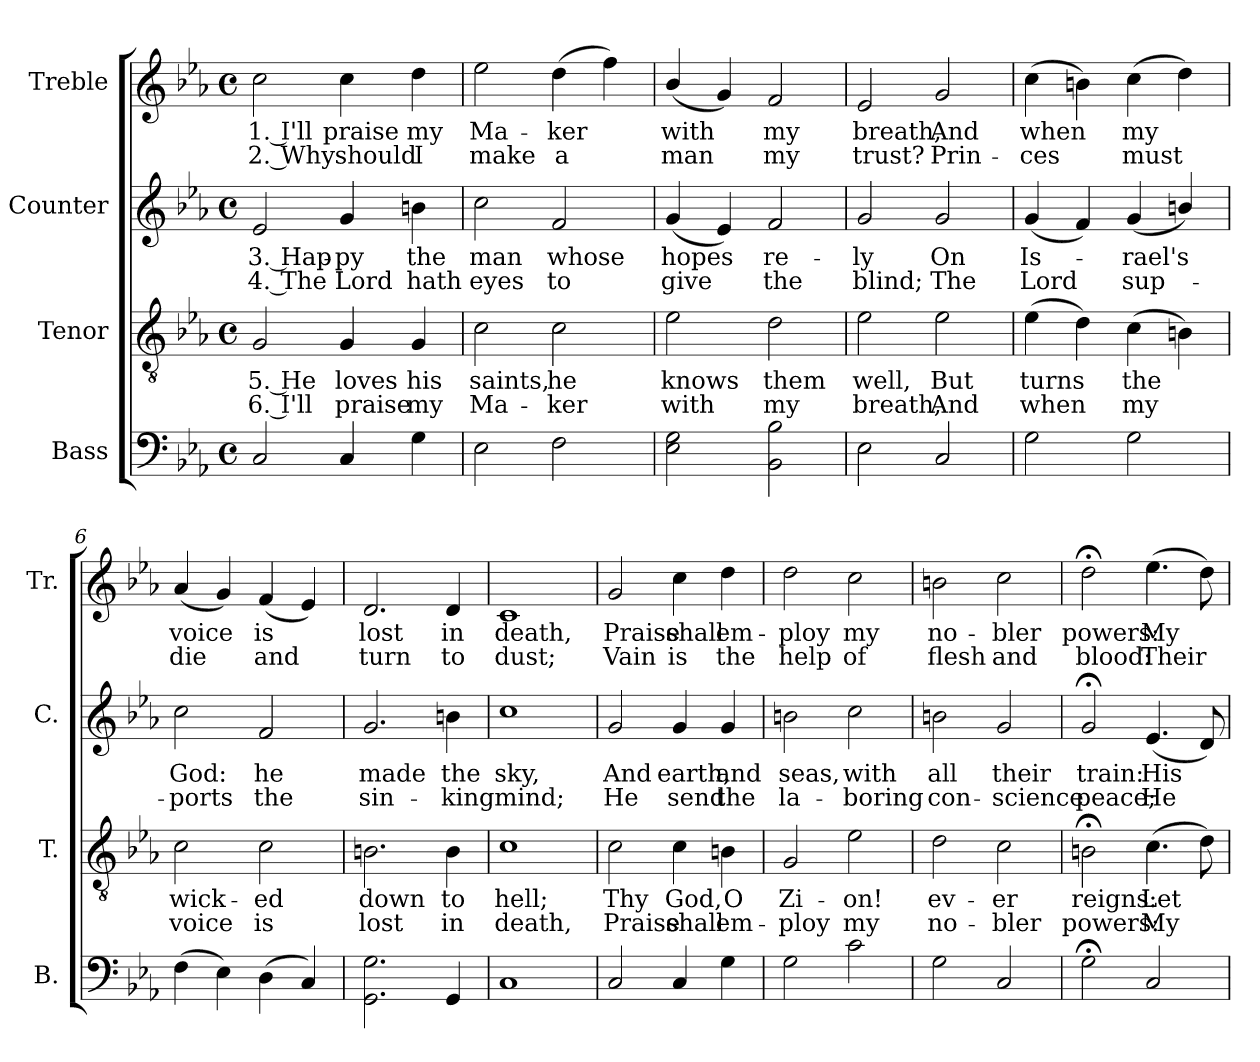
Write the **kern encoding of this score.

**kern	**kern	**text	**text	**kern	**text	**text	**kern	**text	**text
*part4	*part3	*part3	*part3	*part2	*part2	*part2	*part1	*part1	*part1
*staff4	*staff3	*staff3	*staff3	*staff2	*staff2	*staff2	*staff1	*staff1	*staff1
*I"Bass	*I"Tenor	*	*	*I"Counter	*	*	*I"Treble	*	*
*I'B.	*I'T.	*	*	*I'C.	*	*	*I'Tr.	*	*
*clefF4	*clefGv2	*	*	*clefG2	*	*	*clefG2	*	*
*k[b-e-a-]	*k[b-e-a-]	*	*	*k[b-e-a-]	*	*	*k[b-e-a-]	*	*
*M4/4	*M4/4	*	*	*M4/4	*	*	*M4/4	*	*
*met(c)	*met(c)	*	*	*met(c)	*	*	*met(c)	*	*
=1	=1	=1	=1	=1	=1	=1	=1	=1	=1
2C/	2G/	5. He	6. I'll	2e-/	3. Hap-	4. The	2cc\	1. I'll	2. Why
4C/	4G/	loves	praise	4g/	-py	Lord	4cc\	praise	should
4G\	4G/	his	my	4bn\	the	hath	4dd\	my	I
=2	=2	=2	=2	=2	=2	=2	=2	=2	=2
2E-\	2c\	saints,	Ma-	2cc\	man	eyes	2ee-\	Ma-	make
2F\	2c\	he	-ker	2f/	whose	to	(4dd\	-ker	a
.	.	.	.	.	.	.	4ff\)	.	.
=3	=3	=3	=3	=3	=3	=3	=3	=3	=3
2E-\ 2G\	2e-\	knows	with	(4g/	hopes	give	(4b-/	with	man
.	.	.	.	4e-/)	.	.	4g/)	.	.
2BB-\ 2B-\	2d\	them	my	2f/	re-	the	2f/	my	my
=4	=4	=4	=4	=4	=4	=4	=4	=4	=4
2E-\	2e-\	well,	breath,	2g/	-ly	blind;	2e-/	breath,	trust?
2C/	2e-\	But	And	2g/	On	The	2g/	And	Prin-
=5	=5	=5	=5	=5	=5	=5	=5	=5	=5
2G\	(4e-\	turns	when	(4g/	Is-	Lord	(4cc\	when	-ces
.	4d\)	.	.	4f/)	.	.	4bn\)	.	.
2G\	(4c\	the	my	(4g/	-rael's	sup-	(4cc\	my	must
.	4Bn\)	.	.	4bn/)	.	.	4dd\)	.	.
=6	=6	=6	=6	=6	=6	=6	=6	=6	=6
(4F\	2c\	wick-	voice	2cc\	God:	-ports	(4a-/	voice	die
4E-\)	.	.	.	.	.	.	4g/)	.	.
(4D\	2c\	-ed	is	2f/	he	the	(4f/	is	and
4C/)	.	.	.	.	.	.	4e-/)	.	.
=7	=7	=7	=7	=7	=7	=7	=7	=7	=7
2.GG\ 2.G\	2.Bn\	down	lost	2.g/	made	sin-	2.d/	lost	turn
4GG/	4B\	to	in	4bn\	the	-king	4d/	in	to
=8	=8	=8	=8	=8	=8	=8	=8	=8	=8
1C	1c	hell;	death,	1cc	sky,	mind;	1c	death,	dust;
!!LO:LB:g=z
=9	=9	=9	=9	=9	=9	=9	=9	=9	=9
2C/	2c\	Thy	Praise	2g/	And	He	2g/	Praise	Vain
4C/	4c\	God,	shall	4g/	earth,	send	4cc\	shall	is
4G\	4Bn\	O	em-	4g/	and	the	4dd\	em-	the
=10	=10	=10	=10	=10	=10	=10	=10	=10	=10
2G\	2G/	Zi-	-ploy	2bn\	seas,	la-	2dd\	-ploy	help
2c\	2e-\	-on!	my	2cc\	with	-boring	2cc\	my	of
=11	=11	=11	=11	=11	=11	=11	=11	=11	=11
2G\	2d\	ev-	no-	2bn\	all	con-	2bn\	no-	flesh
2C/	2c\	-er	-bler	2g/	their	-science	2cc\	-bler	and
=12	=12	=12	=12	=12	=12	=12	=12	=12	=12
2G;<\	2Bn;<\	reigns:	powers:	2g;</	train:	peace;	2dd;<\	powers:	blood:
2C/	(4.c\	Let	My	(4.e-/	His	He	(4.ee-\	My	Their
.	8d\)	.	.	8d/)	.	.	8dd\)	.	.
=	=	=	=	=	=	=	=	=	=
*-	*-	*-	*-	*-	*-	*-	*-	*-	*-
